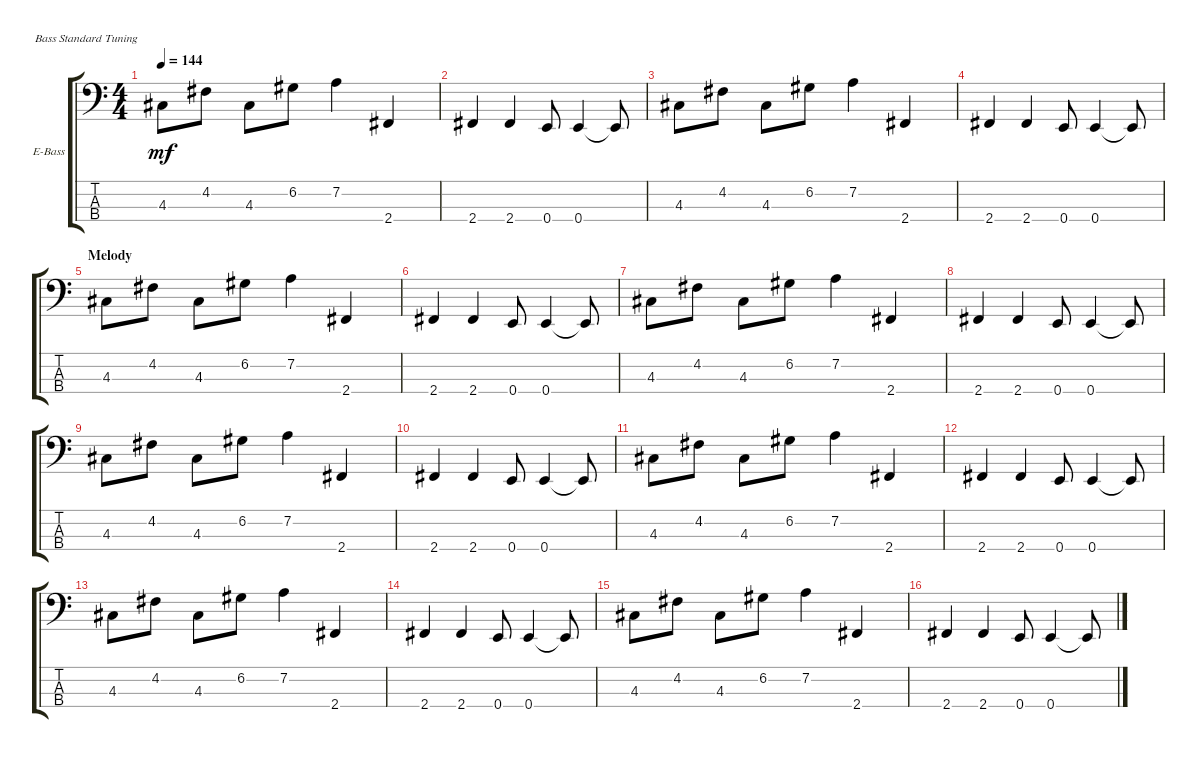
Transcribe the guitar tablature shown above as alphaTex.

\bracketExtendMode groupsimilarinstruments
\firstSystemTrackNameOrientation horizontal
\otherSystemsTrackNameOrientation horizontal
\track ("Bass" "E-Bass") {instrument electricbassfinger}
\staff {score tabs}
\tuning (G2 D2 A1 E1)
\ts (4 4)
\tempo 144
\clef f4
\ks c
4.3.8{dy mf} 4.2.8 4.3.8 6.2.8 7.2.4 2.4.4 |
2.4.4 2.4.4 0.4.8 0.4.4 0.4{t}.8 |
4.3.8 4.2.8 4.3.8 6.2.8 7.2.4 2.4.4 |
2.4.4 2.4.4 0.4.8 0.4.4 0.4{t}.8 |
\section ("" "Melody")
4.3.8 4.2.8 4.3.8 6.2.8 7.2.4 2.4.4 |
2.4.4 2.4.4 0.4.8 0.4.4 0.4{t}.8 |
4.3.8 4.2.8 4.3.8 6.2.8 7.2.4 2.4.4 |
2.4.4 2.4.4 0.4.8 0.4.4 0.4{t}.8 |
4.3.8 4.2.8 4.3.8 6.2.8 7.2.4 2.4.4 |
2.4.4 2.4.4 0.4.8 0.4.4 0.4{t}.8 |
4.3.8 4.2.8 4.3.8 6.2.8 7.2.4 2.4.4 |
2.4.4 2.4.4 0.4.8 0.4.4 0.4{t}.8 |
4.3.8 4.2.8 4.3.8 6.2.8 7.2.4 2.4.4 |
2.4.4 2.4.4 0.4.8 0.4.4 0.4{t}.8 |
4.3.8 4.2.8 4.3.8 6.2.8 7.2.4 2.4.4 |
2.4.4 2.4.4 0.4.8 0.4.4 0.4{t}.8
